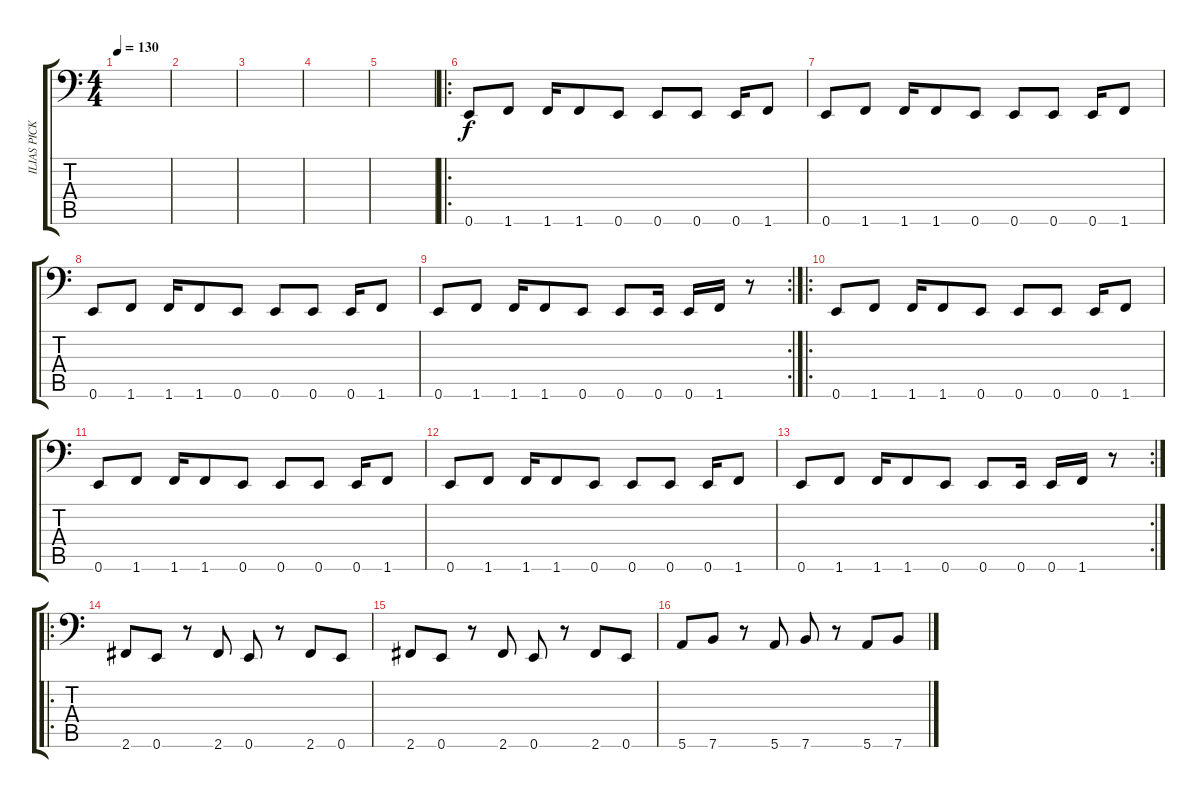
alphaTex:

\track ("ILIAS PICK" "ILIAS PICK") {instrument electricbasspick}
\staff {score tabs}
\tuning (E3 B2 G2 D2 A1 E1) {hide}
\ts (4 4)
\tempo 130
\clef f4
\ks c
|
|
|
|
|
\ro
0.6.8 1.6.8 1.6.16 1.6.8 0.6.8 0.6.8 0.6.8 0.6.16 1.6.8 |
0.6.8 1.6.8 1.6.16 1.6.8 0.6.8 0.6.8 0.6.8 0.6.16 1.6.8 |
0.6.8 1.6.8 1.6.16 1.6.8 0.6.8 0.6.8 0.6.8 0.6.16 1.6.8 |
\rc 2
0.6.8 1.6.8 1.6.16 1.6.8 0.6.8 0.6.8 0.6.16 0.6.16 1.6.16 r.8 |
\ro
0.6.8 1.6.8 1.6.16 1.6.8 0.6.8 0.6.8 0.6.8 0.6.16 1.6.8 |
0.6.8 1.6.8 1.6.16 1.6.8 0.6.8 0.6.8 0.6.8 0.6.16 1.6.8 |
0.6.8 1.6.8 1.6.16 1.6.8 0.6.8 0.6.8 0.6.8 0.6.16 1.6.8 |
\rc 2
0.6.8 1.6.8 1.6.16 1.6.8 0.6.8 0.6.8 0.6.16 0.6.16 1.6.16 r.8 |
\ro
2.6.8 0.6.8 r.8 2.6.8 0.6.8 r.8 2.6.8 0.6.8 |
2.6.8 0.6.8 r.8 2.6.8 0.6.8 r.8 2.6.8 0.6.8 |
5.6.8 7.6.8 r.8 5.6.8 7.6.8 r.8 5.6.8 7.6.8
